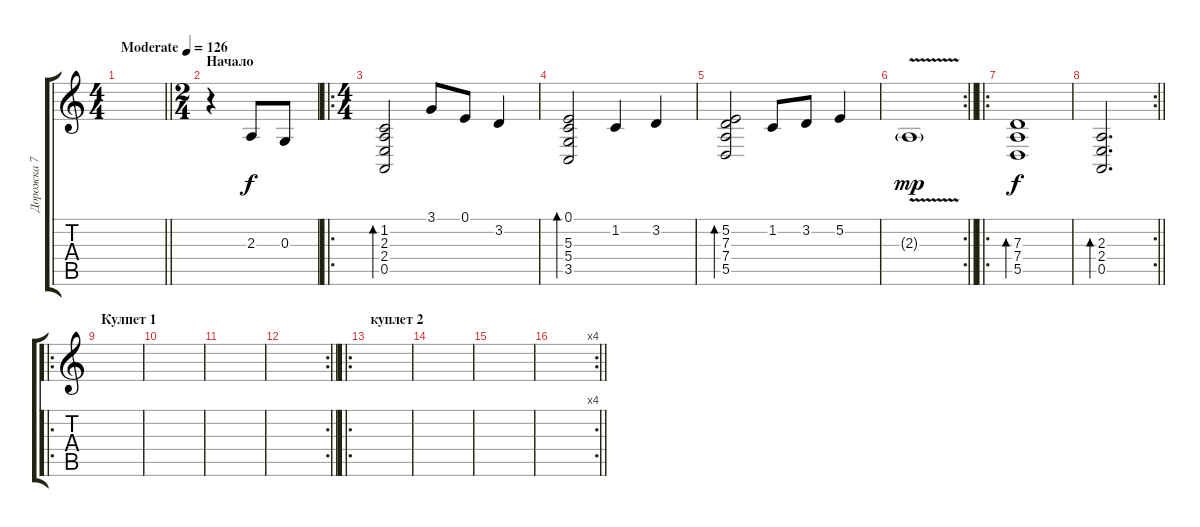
\track ("Дорожка 7" "Дорожка 7") {instrument ocarina}
\staff {score tabs}
\tuning (E4 B3 G3 D3 A2 E2) {hide}
\ts (4 4)
\tempo (126 "Moderate")
\clef g2
\barLineRight lightlight
\ks c
|
\ts (2 4)
\section ("" "Начало")
r.4 2.3.8 0.3.8 |
\ro
\ts (4 4)
(1.2 2.3 2.4 0.5).2{bd 480} 3.1.8 0.1.8 3.2.4 |
(0.1 5.3 5.4 3.5).2{bd 480} 1.2.4 3.2.4 |
(5.2 7.3 7.4 5.5).2{bd 480} 1.2.8 3.2.8 5.2.4 |
\rc 2
\barLineRight lightlight
2.3{v g}.1{dy mp} |
\ro
(7.3 7.4 5.5).1{bd 60 dy f} |
\rc 2
\barLineRight lightlight
(2.3 2.4 0.5).2{d bd 60} |
\ro
\section ("" "Кулпет 1")
|
|
|
\rc 2
\barLineRight lightlight
|
\ro
\section ("" "куплет 2")
|
|
|
\rc 4
\barLineRight lightlight
